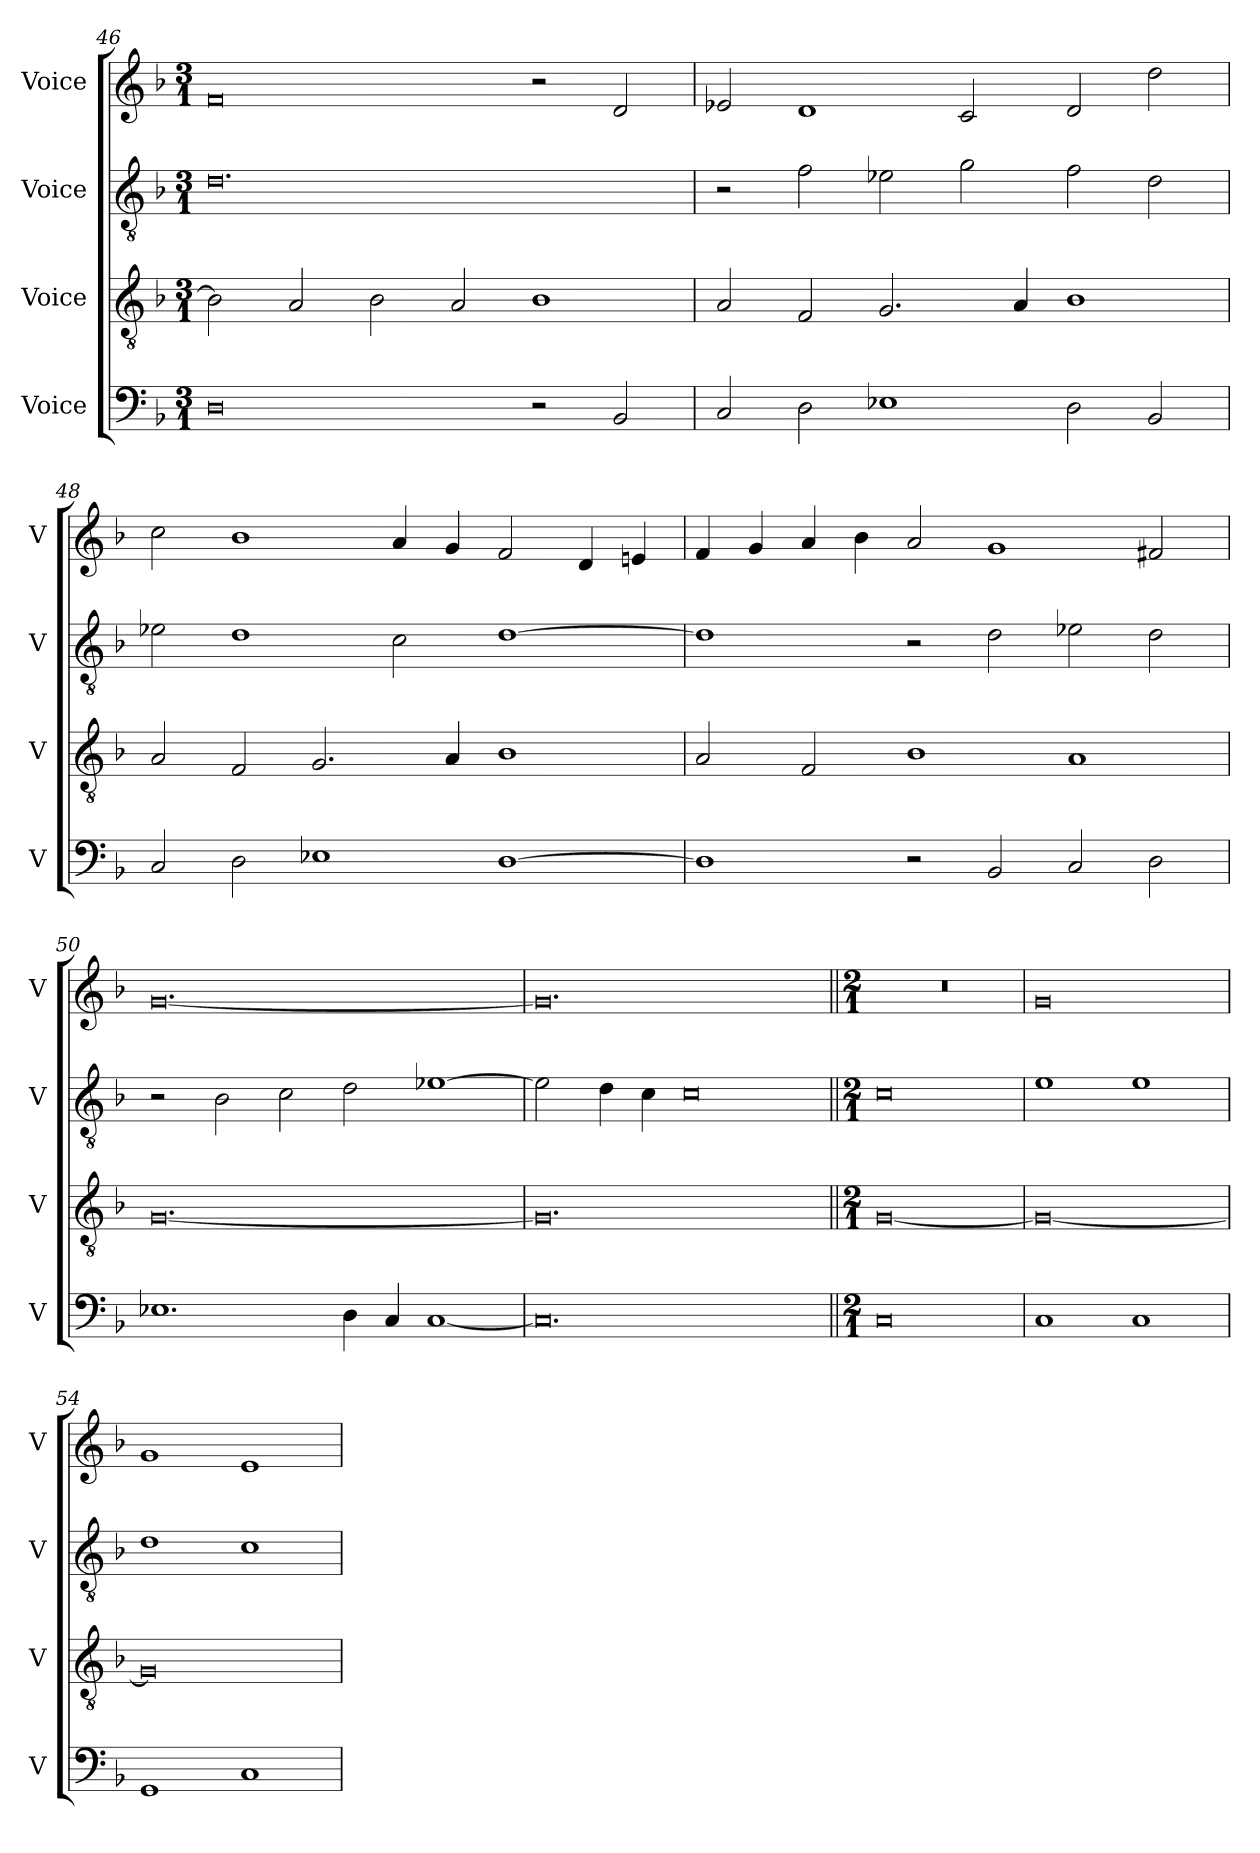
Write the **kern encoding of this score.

**kern	**kern	**kern	**kern
*part4	*part3	*part2	*part1
*staff4	*staff3	*staff2	*staff1
*I"Voice	*I"Voice	*I"Voice	*I"Voice
*I'V	*I'V	*I'V	*I'V
*clefF4	*clefGv2	*clefGv2	*clefG2
*k[b-]	*k[b-]	*k[b-]	*k[b-]
*M3/1	*M3/1	*M3/1	*M3/1
=46	=46	=46	=46
0D	2B-\]	0.d	0f
.	2A/	.	.
.	2B-\	.	.
.	2A/	.	.
2r	1B-	.	2r
2BB-/	.	.	2d/
!!LO:LB:g=z
=47	=47	=47	=47
2C/	2A/	2r	2e-X/
2D\	2F/	2f\	1d
1E-X	2.G/	2e-X\	.
.	.	2g\	2c/
.	4A/	.	.
2D\	1B-	2f\	2d/
2BB-/	.	2d\	2dd\
=48	=48	=48	=48
2C/	2A/	2e-X\	2cc\
2D\	2F/	1d	1b-
1E-X	2.G/	.	.
.	.	2c\	4a/
.	4A/	.	4g/
[1D	1B-	[1d	2f/
.	.	.	4d/
.	.	.	4en/
!!LO:LB:g=z
=49	=49	=49	=49
1D]	2A/	1d]	4f/
.	.	.	4g/
.	2F/	.	4a/
.	.	.	4b-\
2r	1B-	2r	2a/
2BB-/	.	2d\	1g
2C/	1A	2e-X\	.
2D\	.	2d\	2f#X/
=50	=50	=50	=50
1.E-X	[0.G	2r	[0.g
.	.	2B-\	.
.	.	2c\	.
4D\	.	2d\	.
4C/	.	.	.
[1C	.	[1e-X	.
!!LO:PB:g=z
=51	=51	=51	=51
0.C]	0.G]	2e-\]	0.g]
.	.	4d\	.
.	.	4c\	.
.	.	0c	.
=52||	=52||	=52||	=52||
*M2/1	*M2/1	*M2/1	*M2/1
0C	[0G	0c	0r
=53	=53	=53	=53
1C	0G_	1e	0g
1C	.	1e	.
=54	=54	=54	=54
1GG	0G]	1d	1g
1C	.	1c	1e
=	=	=	=
*-	*-	*-	*-
